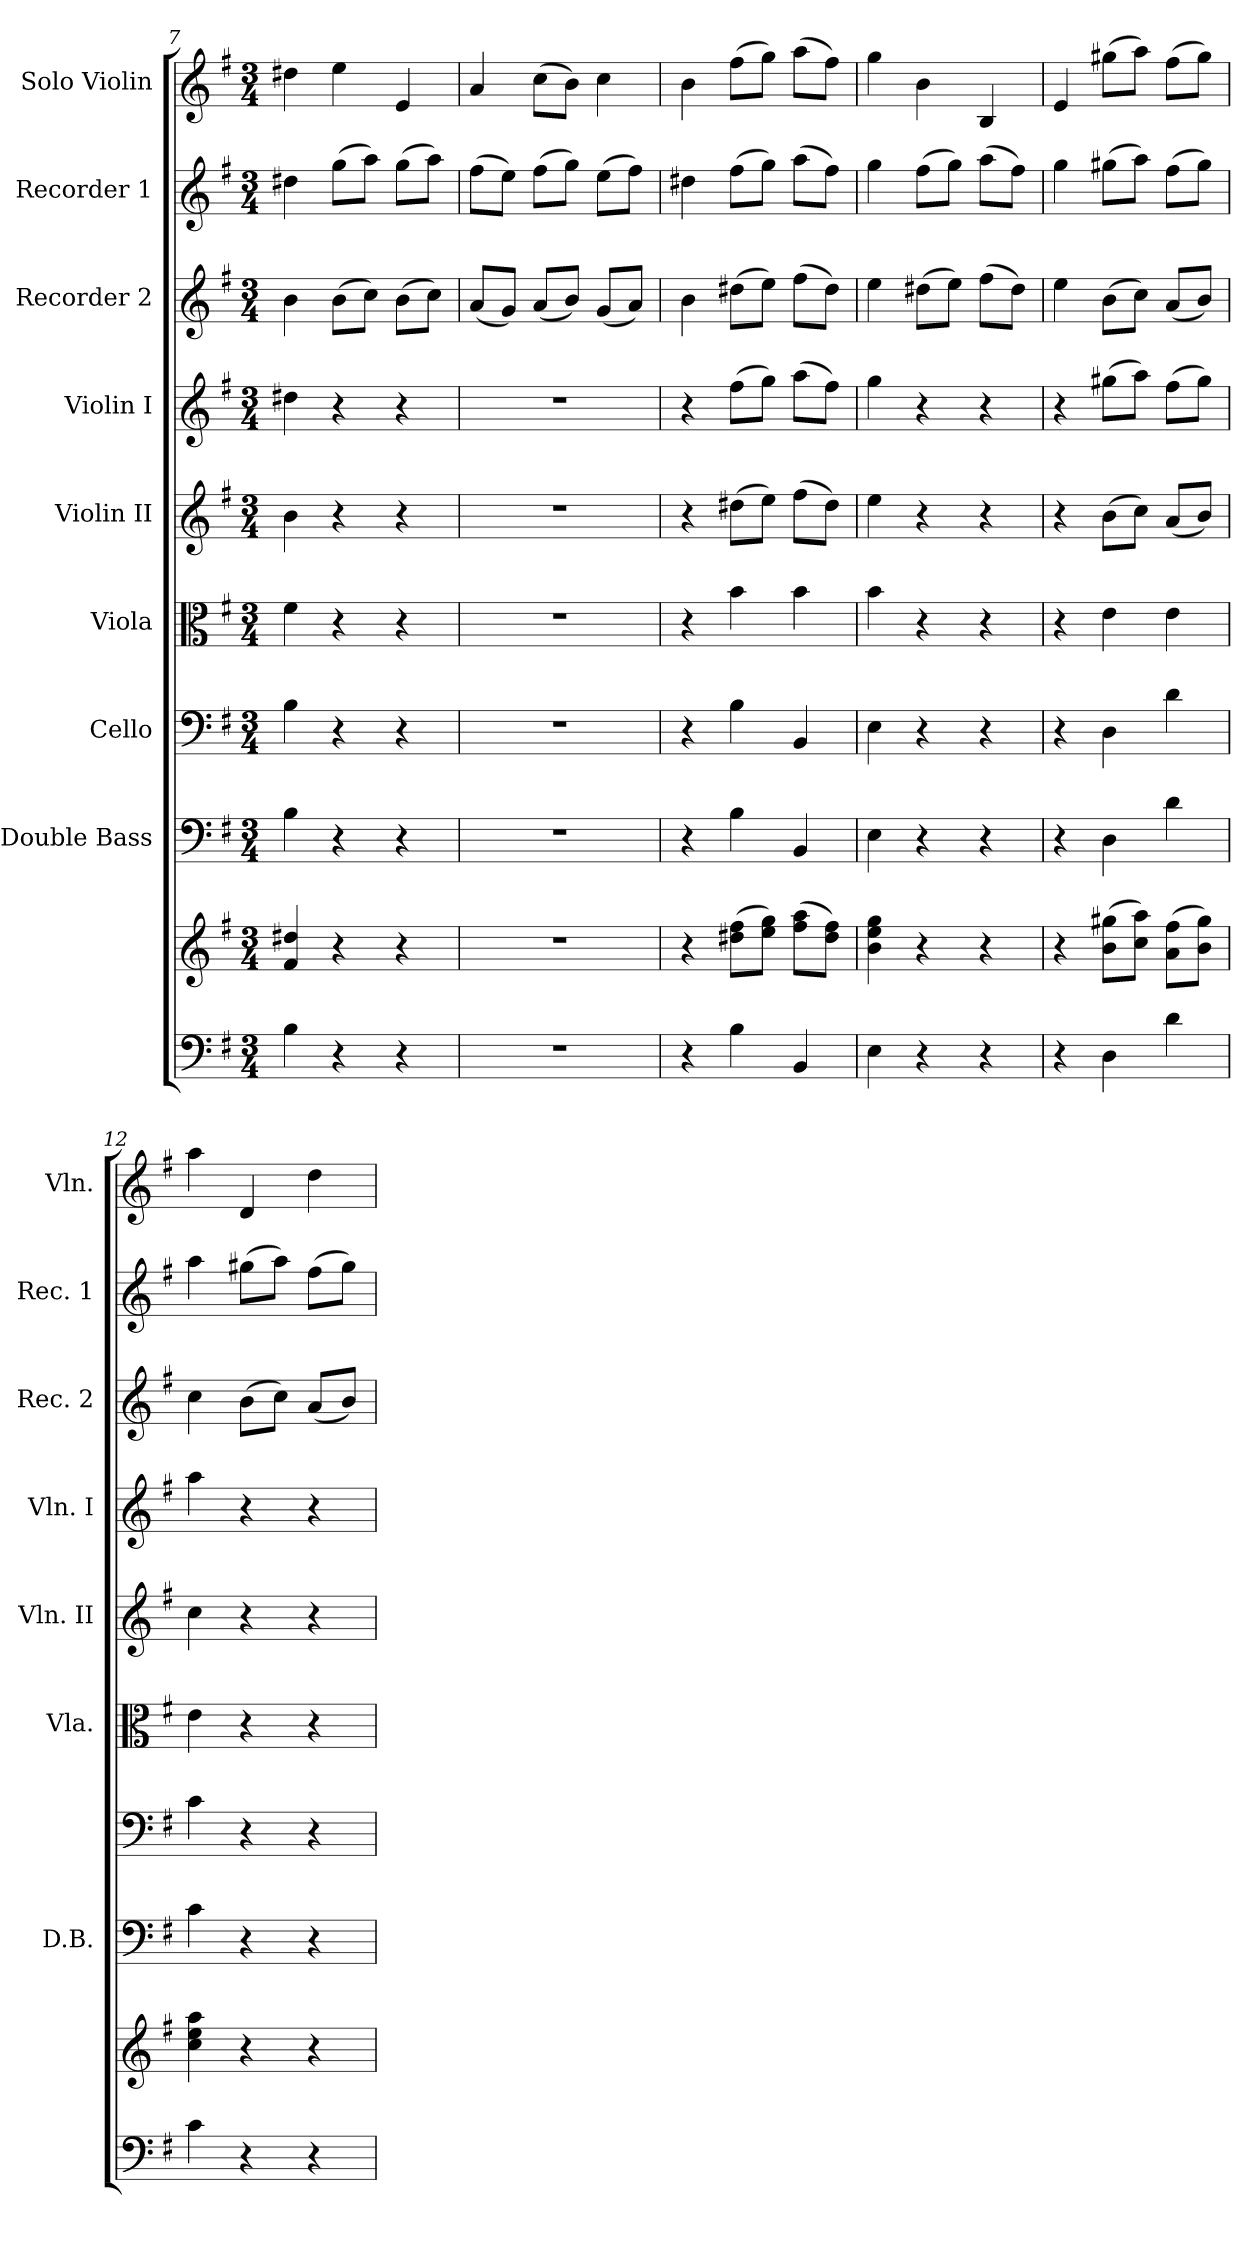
**kern	**kern	**kern	**kern	**kern	**kern	**kern	**kern	**kern	**kern
*part9	*part9	*part8	*part7	*part6	*part5	*part4	*part3	*part2	*part1
*staff10	*staff9	*staff8	*staff7	*staff6	*staff5	*staff4	*staff3	*staff2	*staff1
*	*	*I"Double Bass	*I"Cello	*I"Viola	*I"Violin II	*I"Violin I	*I"Recorder 2	*I"Recorder 1	*I"Solo Violin
*	*	*I'D.B.	*	*I'Vla.	*I'Vln. II	*I'Vln. I	*I'Rec. 2	*I'Rec. 1	*I'Vln.
!!LO:PB:g=z
*clefF4	*clefG2	*clefF4	*clefF4	*clefC3	*clefG2	*clefG2	*clefG2	*clefG2	*clefG2
*	*	*ITrd7c12	*	*	*	*	*	*	*
*k[f#]	*k[f#]	*k[f#]	*k[f#]	*k[f#]	*k[f#]	*k[f#]	*k[f#]	*k[f#]	*k[f#]
*G:	*G:	*G:	*G:	*G:	*G:	*G:	*G:	*G:	*G:
*M3/4	*M3/4	*M3/4	*M3/4	*M3/4	*M3/4	*M3/4	*M3/4	*M3/4	*M3/4
=7	=7	=7	=7	=7	=7	=7	=7	=7	=7
4B\	4f#/ 4dd#X/	4BB\	4B\	4f#\	4b\	4dd#X\	4b\	4dd#X\	4dd#X\
4r	4r	4r	4r	4r	4r	4r	(>8b\L	(>8gg\L	4ee\
.	.	.	.	.	.	.	8cc\J)	8aa\J)	.
4r	4r	4r	4r	4r	4r	4r	(>8b\L	(>8gg\L	4e/
.	.	.	.	.	.	.	8cc\J)	8aa\J)	.
=8	=8	=8	=8	=8	=8	=8	=8	=8	=8
2.r	2.r	2.r	2.r	2.r	2.r	2.r	(<8a/L	(>8ff#\L	4a/
.	.	.	.	.	.	.	8g/J)	8ee\J)	.
.	.	.	.	.	.	.	(<8a/L	(>8ff#\L	(>8cc\L
.	.	.	.	.	.	.	8b/J)	8gg\J)	8b\J)
.	.	.	.	.	.	.	(<8g/L	(>8ee\L	4cc\
.	.	.	.	.	.	.	8a/J)	8ff#\J)	.
=9	=9	=9	=9	=9	=9	=9	=9	=9	=9
4r	4r	4r	4r	4r	4r	4r	4b\	4dd#X\	4b\
4B\	(>8dd#X\ 8ff#\L	4BB\	4B\	4b\	(>8dd#X\L	(>8ff#\L	(>8dd#X\L	(>8ff#\L	(>8ff#\L
.	8ee\ 8gg\J)	.	.	.	8ee\J)	8gg\J)	8ee\J)	8gg\J)	8gg\J)
4BB/	(>8ff#\ 8aa\L	4BBB/	4BB/	4b\	(>8ff#\L	(>8aa\L	(>8ff#\L	(>8aa\L	(>8aa\L
.	8dd#\ 8ff#\J)	.	.	.	8dd#\J)	8ff#\J)	8dd#\J)	8ff#\J)	8ff#\J)
=10	=10	=10	=10	=10	=10	=10	=10	=10	=10
4E\	4b\ 4ee\ 4gg\	4EE\	4E\	4b\	4ee\	4gg\	4ee\	4gg\	4gg\
4r	4r	4r	4r	4r	4r	4r	(>8dd#X\L	(>8ff#\L	4b\
.	.	.	.	.	.	.	8ee\J)	8gg\J)	.
4r	4r	4r	4r	4r	4r	4r	(>8ff#\L	(>8aa\L	4B/
.	.	.	.	.	.	.	8dd#\J)	8ff#\J)	.
=11	=11	=11	=11	=11	=11	=11	=11	=11	=11
4r	4r	4r	4r	4r	4r	4r	4ee\	4gg\	4e/
4D\	(>8b\ 8gg#X\L	4DD\	4D\	4e\	(>8b\L	(>8gg#X\L	(>8b\L	(>8gg#X\L	(>8gg#X\L
.	8cc\ 8aa\J)	.	.	.	8cc\J)	8aa\J)	8cc\J)	8aa\J)	8aa\J)
4d\	(>8a\ 8ff#\L	4D\	4d\	4e\	(<8a/L	(>8ff#\L	(<8a/L	(>8ff#\L	(>8ff#\L
.	8b\ 8gg#\J)	.	.	.	8b/J)	8gg#\J)	8b/J)	8gg#\J)	8gg#\J)
=12	=12	=12	=12	=12	=12	=12	=12	=12	=12
4c\	4cc\ 4ee\ 4aa\	4C\	4c\	4e\	4cc\	4aa\	4cc\	4aa\	4aa\
4r	4r	4r	4r	4r	4r	4r	(>8b\L	(>8gg#X\L	4d/
.	.	.	.	.	.	.	8cc\J)	8aa\J)	.
4r	4r	4r	4r	4r	4r	4r	(<8a/L	(>8ff#\L	4dd\
.	.	.	.	.	.	.	8b/J)	8gg#\J)	.
=	=	=	=	=	=	=	=	=	=
*-	*-	*-	*-	*-	*-	*-	*-	*-	*-
